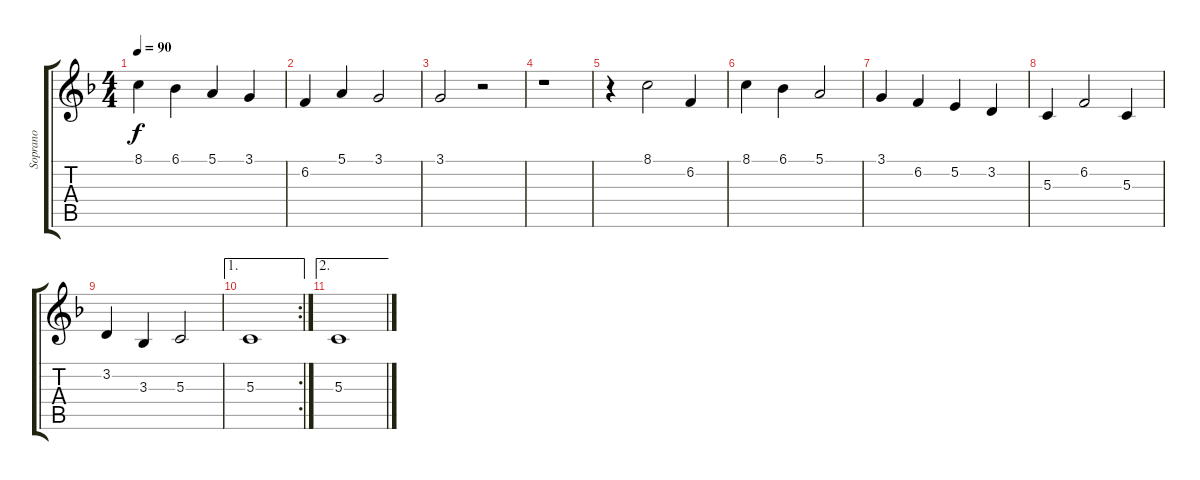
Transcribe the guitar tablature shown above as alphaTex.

\track ("Soprano" "Soprano") {instrument pad2warm}
\staff {score tabs}
\tuning (E4 B3 G3 D3 A2 E2) {hide}
\ts (4 4)
\tempo 90
\clef g2
\ks f
8.1{t}.4{dy f} 6.1.4 5.1.4 3.1.4 |
6.2.4 5.1.4 3.1.2 |
3.1.2 r.2 |
r.1 |
r.4 8.1.2 6.2.4 |
8.1.4 6.1.4 5.1.2 |
3.1.4 6.2.4 5.2.4 3.2.4 |
5.3.4 6.2.2 5.3.4 |
3.2.4 3.3.4 5.3.2 |
\ae 1
\rc 2
5.3.1 |
\ae 2
5.3.1
